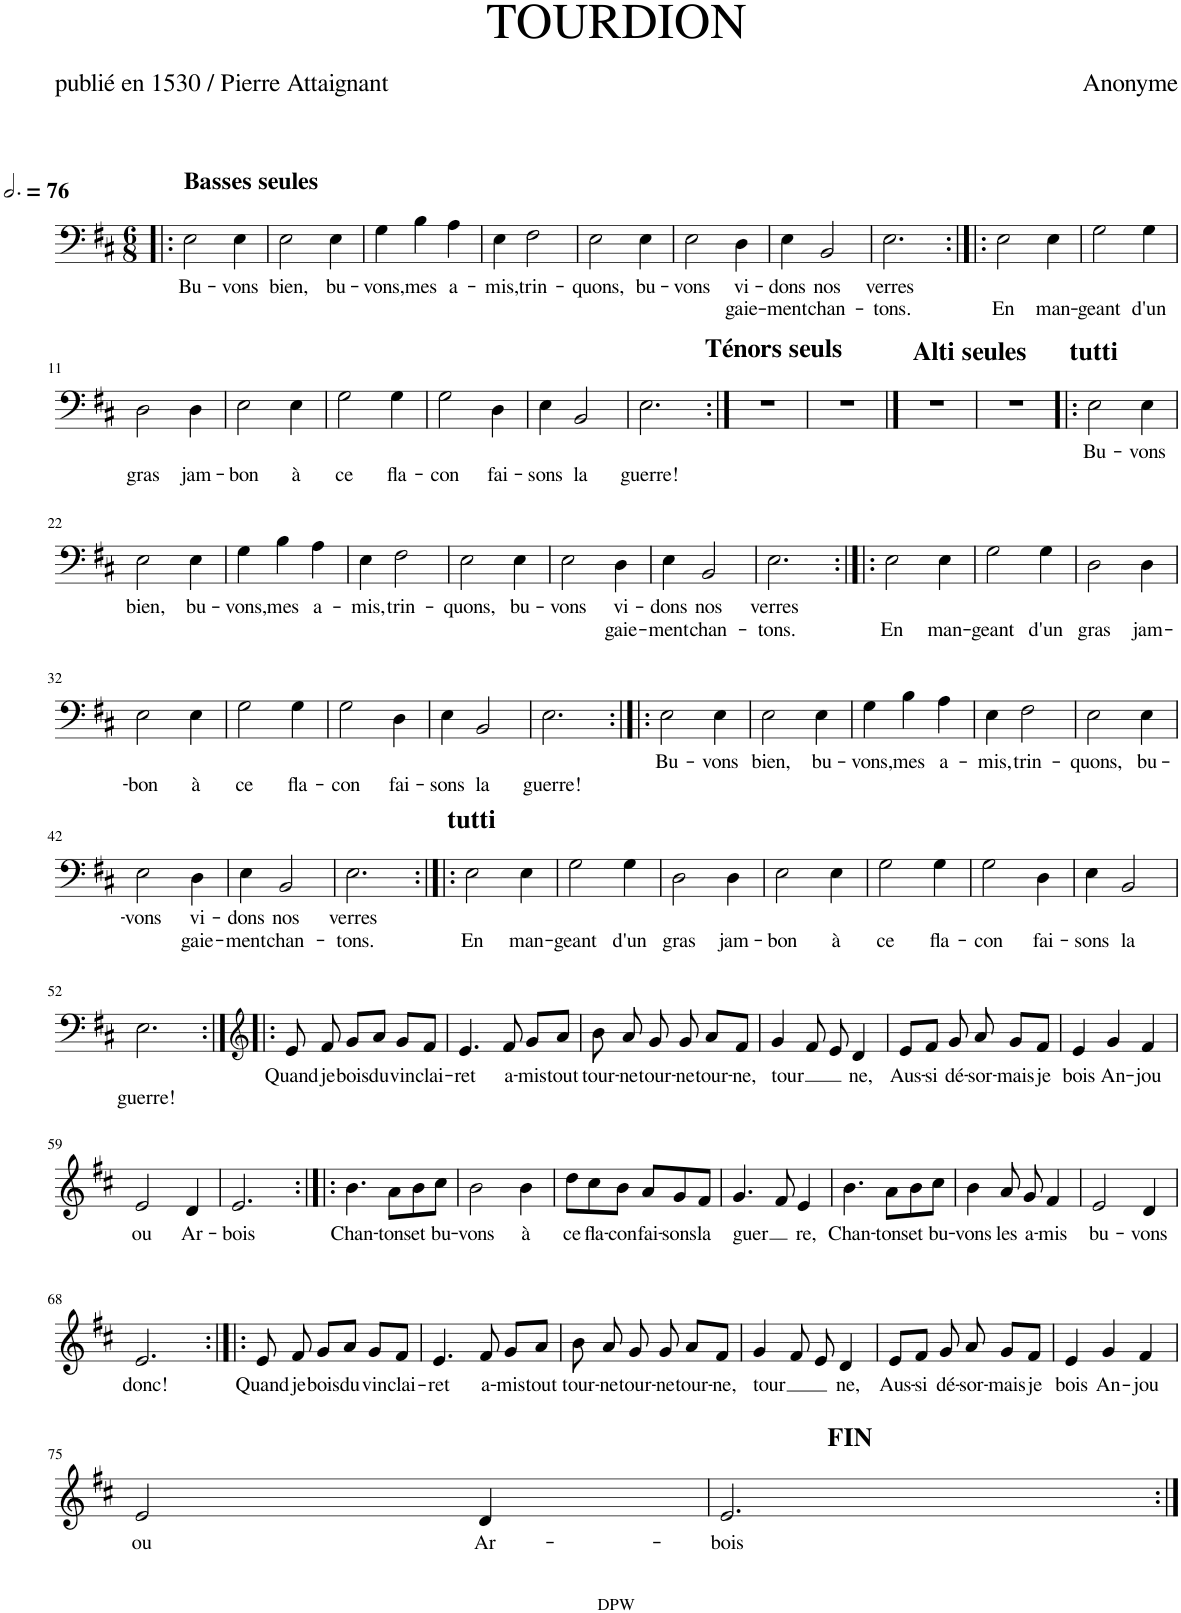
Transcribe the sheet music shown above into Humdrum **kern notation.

**kern	**text	**text
*part1	*part1	*part1
*staff1	*staff1	*staff1
*I"Piano	*	*
*I'Pno.	*	*
*clefF4	*	*
*k[f#c#]	*	*
*M6/8	*	*
*MM228	*	*
=1!|:	=1!|:	=1!|:
!LO:TX:a:B:t=Basses seules	!	!
!	!LO:LY:b	!
2E\	Bu-	.
!	!LO:LY:b	!
4E\	-vons	.
=2	=2	=2
!	!LO:LY:b	!
2E\	bien,	.
!	!LO:LY:b	!
4E\	bu-	.
=3	=3	=3
!	!LO:LY:b	!
4G\	-vons,	.
!	!LO:LY:b	!
4B\	mes	.
!	!LO:LY:b	!
4A\	a-	.
=4	=4	=4
!	!LO:LY:b	!
4E\	-mis,	.
!	!LO:LY:b	!
2F#\	trin-	.
=5	=5	=5
!	!LO:LY:b	!
2E\	-quons,	.
!	!LO:LY:b	!
4E\	bu-	.
=6	=6	=6
!	!LO:LY:b	!
2E\	-vons	.
!	!LO:LY:b	!LO:LY:b
4D\	vi-	gaie-
=7	=7	=7
!	!LO:LY:b	!LO:LY:b
4E\	-dons	-ment
!	!LO:LY:b	!LO:LY:b
2BB/	nos	chan-
=8	=8	=8
!	!LO:LY:b	!LO:LY:b
2.E\	verres	-tons.
=9:|!|:	=9:|!|:	=9:|!|:
!	!	!LO:LY:b
2E\	.	En
!	!	!LO:LY:b
4E\	.	man-
=10	=10	=10
!	!	!LO:LY:b
2G\	.	-geant
!	!	!LO:LY:b
4G\	.	d'un
!!LO:LB:g=z
=11	=11	=11
!	!	!LO:LY:b
2D\	.	gras
!	!	!LO:LY:b
4D\	.	jam-
=12	=12	=12
!	!	!LO:LY:b
2E\	.	-bon
!	!	!LO:LY:b
4E\	.	à
=13	=13	=13
!	!	!LO:LY:b
2G\	.	ce
!	!	!LO:LY:b
4G\	.	fla-
=14	=14	=14
!	!	!LO:LY:b
2G\	.	-con
!	!	!LO:LY:b
4D\	.	fai-
=15	=15	=15
!	!	!LO:LY:b
4E\	.	-sons
!	!	!LO:LY:b
2BB/	.	la
=16	=16	=16
!	!	!LO:LY:b
2.E\	.	guerre!
=17:|!	=17:|!	=17:|!
!LO:TX:a:B:t=Ténors seuls	!	!
2.r	.	.
=18	=18	=18
2.r	.	.
==19	==19	==19
!LO:TX:a:B:t=Alti seules	!	!
2.r	.	.
=20	=20	=20
2.r	.	.
=21!|:	=21!|:	=21!|:
!LO:TX:a:B:t=tutti	!	!
!	!LO:LY:b	!
2E\	Bu-	.
!	!LO:LY:b	!
4E\	-vons	.
!!LO:LB:g=z
=22	=22	=22
!	!LO:LY:b	!
2E\	bien,	.
!	!LO:LY:b	!
4E\	bu-	.
=23	=23	=23
!	!LO:LY:b	!
4G\	-vons,	.
!	!LO:LY:b	!
4B\	mes	.
!	!LO:LY:b	!
4A\	a-	.
=24	=24	=24
!	!LO:LY:b	!
4E\	-mis,	.
!	!LO:LY:b	!
2F#\	trin-	.
=25	=25	=25
!	!LO:LY:b	!
2E\	-quons,	.
!	!LO:LY:b	!
4E\	bu-	.
=26	=26	=26
!	!LO:LY:b	!
2E\	-vons	.
!	!LO:LY:b	!LO:LY:b
4D\	vi-	gaie-
=27	=27	=27
!	!LO:LY:b	!LO:LY:b
4E\	-dons	-ment
!	!LO:LY:b	!LO:LY:b
2BB/	nos	chan-
=28	=28	=28
!	!LO:LY:b	!LO:LY:b
2.E\	verres	-tons.
=29:|!|:	=29:|!|:	=29:|!|:
!	!	!LO:LY:b
2E\	.	En
!	!	!LO:LY:b
4E\	.	man-
=30	=30	=30
!	!	!LO:LY:b
2G\	.	-geant
!	!	!LO:LY:b
4G\	.	d'un
=31	=31	=31
!	!	!LO:LY:b
2D\	.	gras
!	!	!LO:LY:b
4D\	.	jam-
!!LO:LB:g=z
=32	=32	=32
!	!	!LO:LY:b
2E\	.	-bon
!	!	!LO:LY:b
4E\	.	à
=33	=33	=33
!	!	!LO:LY:b
2G\	.	ce
!	!	!LO:LY:b
4G\	.	fla-
=34	=34	=34
!	!	!LO:LY:b
2G\	.	-con
!	!	!LO:LY:b
4D\	.	fai-
=35	=35	=35
!	!	!LO:LY:b
4E\	.	-sons
!	!	!LO:LY:b
2BB/	.	la
=36	=36	=36
!	!	!LO:LY:b
2.E\	.	guerre!
=37:|!|:	=37:|!|:	=37:|!|:
!	!LO:LY:b	!
2E\	Bu-	.
!	!LO:LY:b	!
4E\	-vons	.
=38	=38	=38
!	!LO:LY:b	!
2E\	bien,	.
!	!LO:LY:b	!
4E\	bu-	.
=39	=39	=39
!	!LO:LY:b	!
4G\	-vons,	.
!	!LO:LY:b	!
4B\	mes	.
!	!LO:LY:b	!
4A\	a-	.
=40	=40	=40
!	!LO:LY:b	!
4E\	-mis,	.
!	!LO:LY:b	!
2F#\	trin-	.
=41	=41	=41
!	!LO:LY:b	!
2E\	-quons,	.
!	!LO:LY:b	!
4E\	bu-	.
!!LO:LB:g=z
=42	=42	=42
!	!LO:LY:b	!
2E\	-vons	.
!	!LO:LY:b	!LO:LY:b
4D\	vi-	gaie-
=43	=43	=43
!	!LO:LY:b	!LO:LY:b
4E\	-dons	-ment
!	!LO:LY:b	!LO:LY:b
2BB/	nos	chan-
=44	=44	=44
!	!LO:LY:b	!LO:LY:b
2.E\	verres	-tons.
=45:|!|:	=45:|!|:	=45:|!|:
!LO:TX:a:B:t=tutti	!	!
!	!	!LO:LY:b
2E\	.	En
!	!	!LO:LY:b
4E\	.	man-
=46	=46	=46
!	!	!LO:LY:b
2G\	.	-geant
!	!	!LO:LY:b
4G\	.	d'un
=47	=47	=47
!	!	!LO:LY:b
2D\	.	gras
!	!	!LO:LY:b
4D\	.	jam-
=48	=48	=48
!	!	!LO:LY:b
2E\	.	-bon
!	!	!LO:LY:b
4E\	.	à
=49	=49	=49
!	!	!LO:LY:b
2G\	.	ce
!	!	!LO:LY:b
4G\	.	fla-
=50	=50	=50
!	!	!LO:LY:b
2G\	.	-con
!	!	!LO:LY:b
4D\	.	fai-
=51	=51	=51
!	!	!LO:LY:b
4E\	.	-sons
!	!	!LO:LY:b
2BB/	.	la
!!LO:LB:g=z
=52	=52	=52
!	!	!LO:LY:b
2.E\	.	guerre!
=53:|!|:	=53:|!|:	=53:|!|:
*clefG2	*	*
!	!LO:LY:b	!
8e/	Quand	.
!	!LO:LY:b	!
8f#/	je	.
!	!LO:LY:b	!
8g/L	bois	.
!	!LO:LY:b	!
8a/J	du	.
!	!LO:LY:b	!
8g/L	vin	.
!	!LO:LY:b	!
8f#/J	clai-	.
=54	=54	=54
!	!LO:LY:b	!
4.e/	-ret	.
!	!LO:LY:b	!
8f#/	a-	.
!	!LO:LY:b	!
8g/L	-mis	.
!	!LO:LY:b	!
8a/J	tout	.
=55	=55	=55
!	!LO:LY:b	!
8b\	tour-	.
!	!LO:LY:b	!
8a/	-ne	.
!	!LO:LY:b	!
8g/	tour-	.
!	!LO:LY:b	!
8g/	-ne	.
!	!LO:LY:b	!
8a/L	tour-	.
!	!LO:LY:b	!
8f#/J	-ne,	.
=56	=56	=56
!	!LO:LY:b	!
4g/	tour	.
8f#/	.	.
8e/	.	.
!	!LO:LY:b	!
4d/	ne,	.
=57	=57	=57
!	!LO:LY:b	!
8e/L	Aus-	.
!	!LO:LY:b	!
8f#/J	-si	.
!	!LO:LY:b	!
8g/	dé-	.
!	!LO:LY:b	!
8a/	-sor-	.
!	!LO:LY:b	!
8g/L	-mais	.
!	!LO:LY:b	!
8f#/J	je	.
=58	=58	=58
!	!LO:LY:b	!
4e/	bois	.
!	!LO:LY:b	!
4g/	An-	.
!	!LO:LY:b	!
4f#/	-jou	.
!!LO:LB:g=z
=59	=59	=59
!	!LO:LY:b	!
2e/	ou	.
!	!LO:LY:b	!
4d/	Ar-	.
=60	=60	=60
!	!LO:LY:b	!
2.e/	-bois	.
=61:|!|:	=61:|!|:	=61:|!|:
!	!LO:LY:b	!
4.b\	Chan-	.
!	!LO:LY:b	!
8a\L	-tons	.
!	!LO:LY:b	!
8b\	et	.
!	!LO:LY:b	!
8cc#\J	bu-	.
=62	=62	=62
!	!LO:LY:b	!
2b\	-vons	.
!	!LO:LY:b	!
4b\	à	.
=63	=63	=63
!	!LO:LY:b	!
8dd\L	ce	.
!	!LO:LY:b	!
8cc#\	fla-	.
!	!LO:LY:b	!
8b\J	-con	.
!	!LO:LY:b	!
8a/L	fai-	.
!	!LO:LY:b	!
8g/	-sons	.
!	!LO:LY:b	!
8f#/J	la	.
=64	=64	=64
!	!LO:LY:b	!
4.g/	guer	.
8f#/	.	.
!	!LO:LY:b	!
4e/	re,	.
=65	=65	=65
!	!LO:LY:b	!
4.b\	Chan-	.
!	!LO:LY:b	!
8a\L	-tons	.
!	!LO:LY:b	!
8b\	et	.
!	!LO:LY:b	!
8cc#\J	bu-	.
=66	=66	=66
!	!LO:LY:b	!
4b\	-vons	.
!	!LO:LY:b	!
8a/	les	.
!	!LO:LY:b	!
8g/	a-	.
!	!LO:LY:b	!
4f#/	-mis	.
=67	=67	=67
!	!LO:LY:b	!
2e/	bu-	.
!	!LO:LY:b	!
4d/	-vons	.
!!LO:LB:g=z
=68	=68	=68
!	!LO:LY:b	!
2.e/	donc!	.
=69:|!|:	=69:|!|:	=69:|!|:
!	!LO:LY:b	!
8e/	Quand	.
!	!LO:LY:b	!
8f#/	je	.
!	!LO:LY:b	!
8g/L	bois	.
!	!LO:LY:b	!
8a/J	du	.
!	!LO:LY:b	!
8g/L	vin	.
!	!LO:LY:b	!
8f#/J	clai-	.
=70	=70	=70
!	!LO:LY:b	!
4.e/	-ret	.
!	!LO:LY:b	!
8f#/	a-	.
!	!LO:LY:b	!
8g/L	-mis	.
!	!LO:LY:b	!
8a/J	tout	.
=71	=71	=71
!	!LO:LY:b	!
8b\	tour-	.
!	!LO:LY:b	!
8a/	-ne	.
!	!LO:LY:b	!
8g/	tour-	.
!	!LO:LY:b	!
8g/	-ne	.
!	!LO:LY:b	!
8a/L	tour-	.
!	!LO:LY:b	!
8f#/J	-ne,	.
=72	=72	=72
!	!LO:LY:b	!
4g/	tour	.
8f#/	.	.
8e/	.	.
!	!LO:LY:b	!
4d/	ne,	.
=73	=73	=73
!	!LO:LY:b	!
8e/L	Aus-	.
!	!LO:LY:b	!
8f#/J	-si	.
!	!LO:LY:b	!
8g/	dé-	.
!	!LO:LY:b	!
8a/	-sor-	.
!	!LO:LY:b	!
8g/L	-mais	.
!	!LO:LY:b	!
8f#/J	je	.
=74	=74	=74
!	!LO:LY:b	!
4e/	bois	.
!	!LO:LY:b	!
4g/	An-	.
!	!LO:LY:b	!
4f#/	-jou	.
!!LO:LB:g=z
=75	=75	=75
!	!LO:LY:b	!
2e/	ou	.
!	!LO:LY:b	!
4d/	Ar-	.
=76	=76	=76
!LO:TX:a:B:t=FIN	!	!
!	!LO:LY:b	!
2.e/	-bois	.
=:|!	=:|!	=:|!
*-	*-	*-
